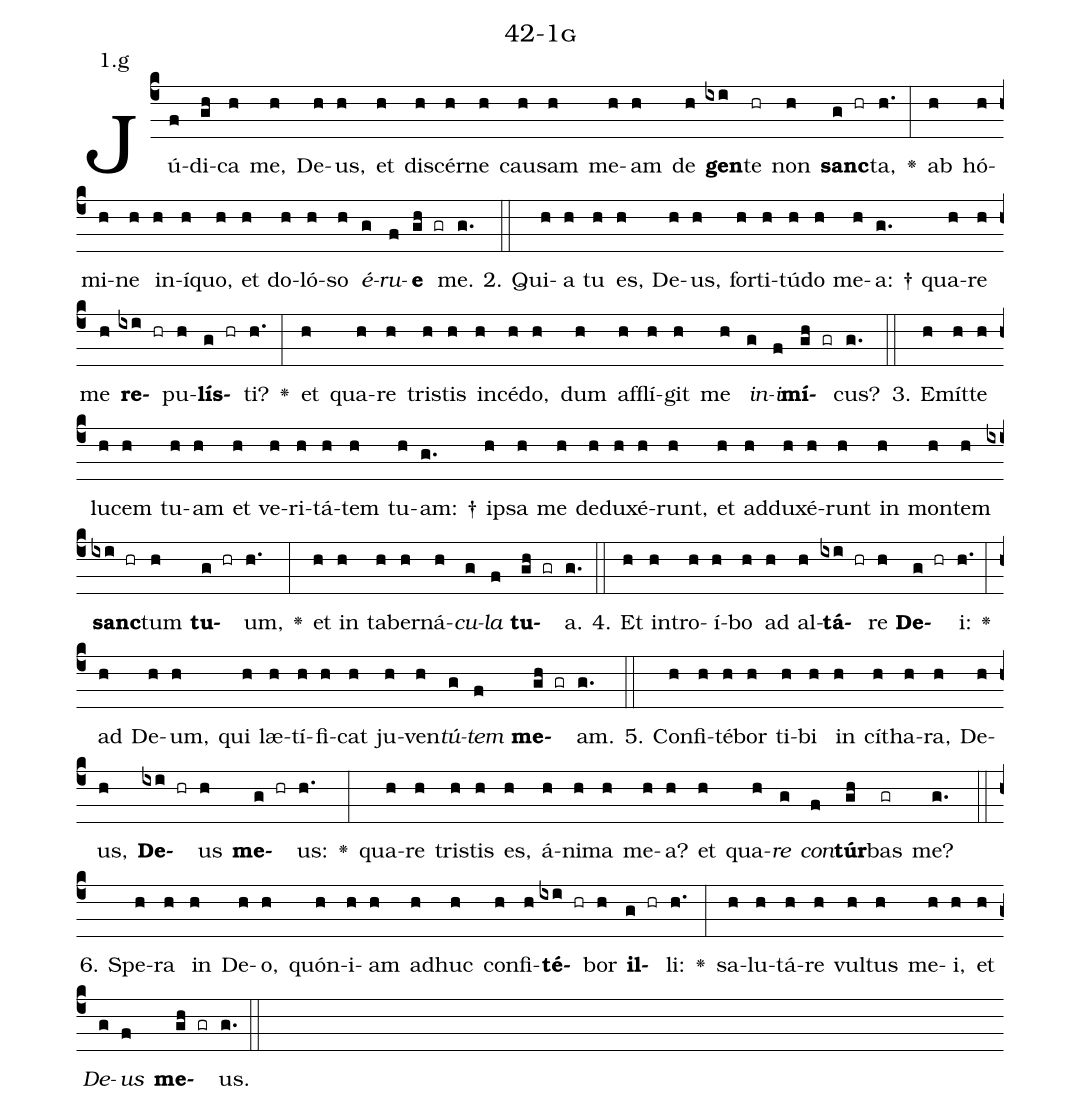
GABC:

name: 42-1g;
annotation: 1.g;
%%
(c4)Jú(f)di(gh)ca(h) me,(h) De(h)us,(h) et(h) di(h)scér(h)ne(h) cau(h)sam(h) me(h)am(h) de(h) <b>gen</b>(ixi)te(hr) non(h) <b>sanc</b>(g hr)ta,(h.) <v>\greheightstar</v>(:) ab(h) hó(h)mi(h)ne(h) in(h)í(h)quo,(h) et(h) do(h)ló(h)so(h) <i>é</i>(g)<i>ru</i>(f)<b>e</b>(gh gr) me.(g.) (::)
2. Qui(h)a(h) tu(h) es,(h) De(h)us,(h) for(h)ti(h)tú(h)do(h) me(h)a: †(g.) qua(h)re(h) me(h) <b>re</b>(ixi hr)pu(h)<b>lís</b>(g hr)ti?(h.) <v>\greheightstar</v>(:) et(h) qua(h)re(h) tris(h)tis(h) in(h)cé(h)do,(h) dum(h) af(h)flí(h)git(h) me(h) <i>in</i>(g)<i>i</i>(f)<b>mí</b>(gh gr)cus?(g.) (::)
3. E(h)mít(h)te(h) lu(h)cem(h) tu(h)am(h) et(h) ve(h)ri(h)tá(h)tem(h) tu(h)am: †(g.) ip(h)sa(h) me(h) de(h)du(h)xé(h)runt,(h) et(h) ad(h)du(h)xé(h)runt(h) in(h) mon(h)tem(h) <b>sanc</b>(ixi hr)tum(h) <b>tu</b>(g hr)um,(h.) <v>\greheightstar</v>(:) et(h) in(h) ta(h)ber(h)ná(h)<i>cu</i>(g)<i>la</i>(f) <b>tu</b>(gh gr)a.(g.) (::)
4. Et(h) in(h)tro(h)í(h)bo(h) ad(h) al(h)<b>tá</b>(ixi hr)re(h) <b>De</b>(g hr)i:(h.) <v>\greheightstar</v>(:) ad(h) De(h)um,(h) qui(h) læ(h)tí(h)fi(h)cat(h) ju(h)ven(h)<i>tú</i>(g)<i>tem</i>(f) <b>me</b>(gh gr)am.(g.) (::)
5. Con(h)fi(h)té(h)bor(h) ti(h)bi(h) in(h) cí(h)tha(h)ra,(h) De(h)us,(h) <b>De</b>(ixi hr)us(h) <b>me</b>(g hr)us:(h.) <v>\greheightstar</v>(:) qua(h)re(h) tris(h)tis(h) es,(h) á(h)ni(h)ma(h) me(h)a?(h) et(h) qua(h)<i>re</i>(g) <i>con</i>(f)<b>túr</b>(gh)bas(gr) me?(g.) (::)
6. Spe(h)ra(h) in(h) De(h)o,(h) quón(h)i(h)am(h) ad(h)huc(h) con(h)fi(h)<b>té</b>(ixi hr)bor(h) <b>il</b>(g hr)li:(h.) <v>\greheightstar</v>(:) sa(h)lu(h)tá(h)re(h) vul(h)tus(h) me(h)i,(h) et(h) <i>De</i>(g)<i>us</i>(f) <b>me</b>(gh gr)us.(g.) (::)
